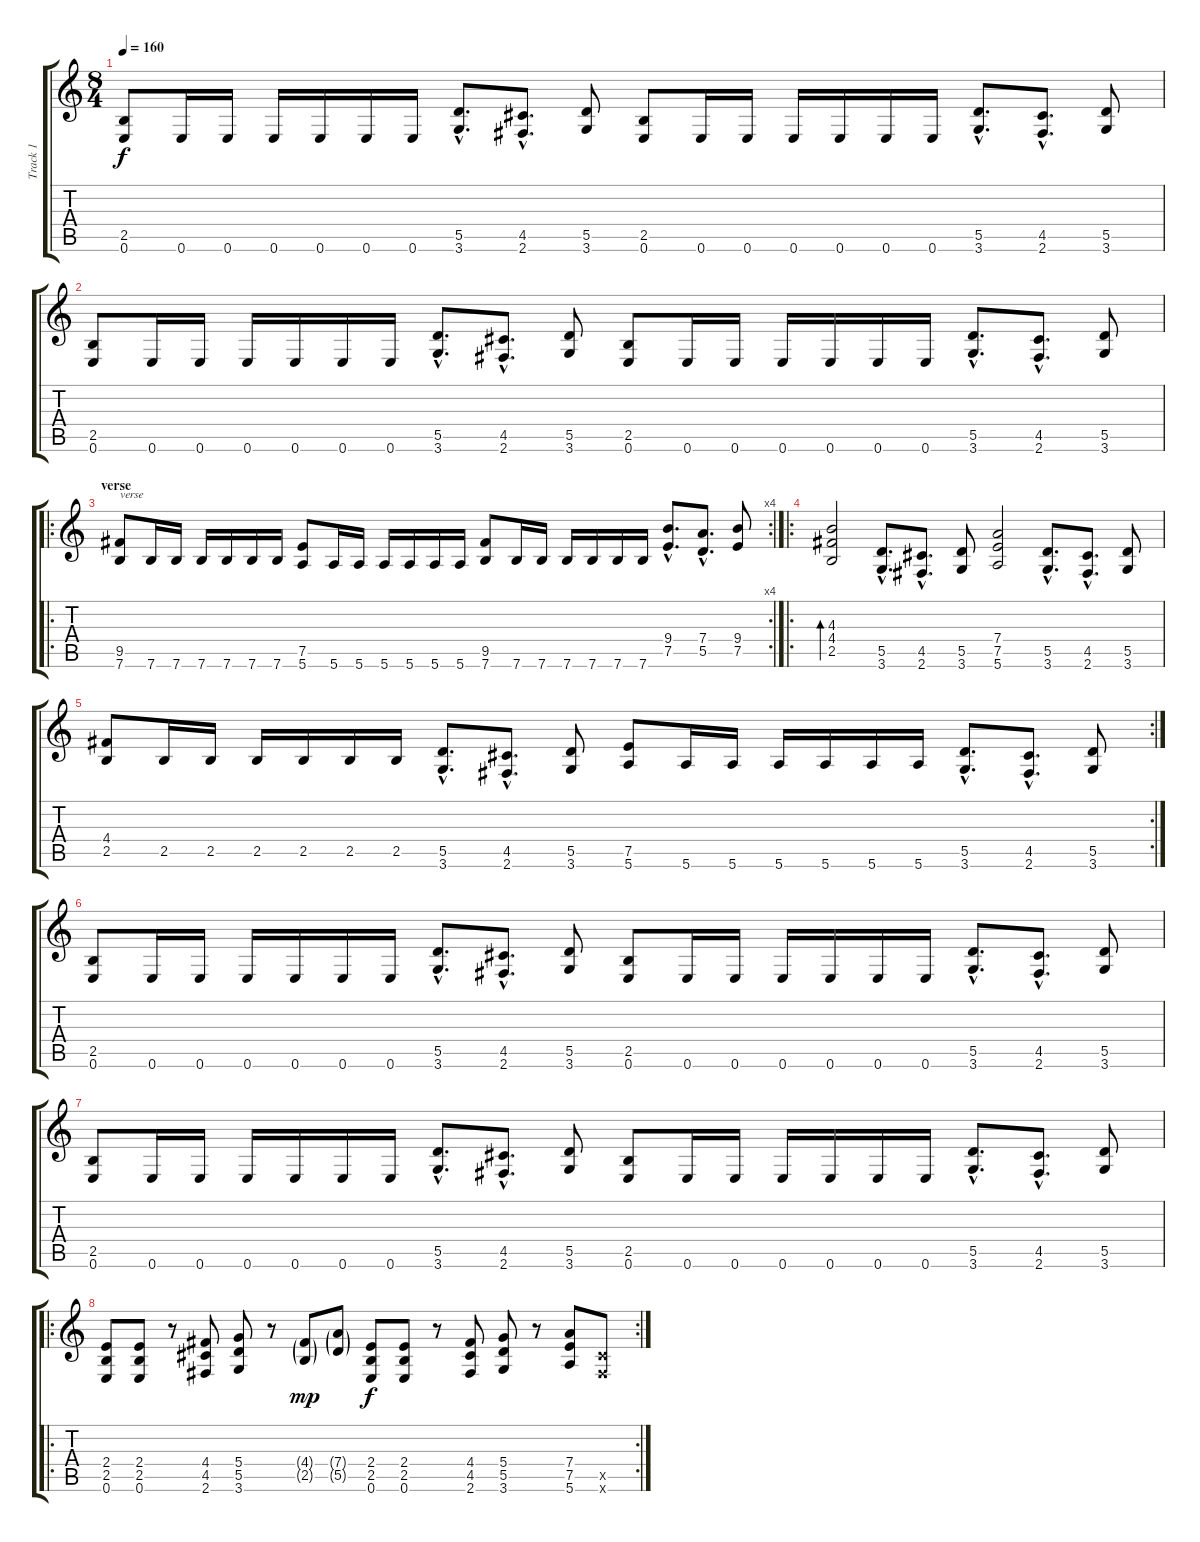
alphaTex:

\track ("Track 1" "Track 1") {instrument distortionguitar}
\staff {score tabs}
\tuning (E4 B3 G3 D3 A2 E2) {hide}
\ts (8 4)
\tempo 160
\clef g2
\ks c
(2.5 0.6).8{dy f} 0.6.16 0.6.16 0.6.16 0.6.16 0.6.16 0.6.16 (5.5{hac} 3.6{hac}).8{d} (4.5{hac} 2.6{hac}).8{d} (5.5 3.6).8 (2.5 0.6).8 0.6.16 0.6.16 0.6.16 0.6.16 0.6.16 0.6.16 (5.5{hac} 3.6{hac}).8{d} (4.5{hac} 2.6{hac}).8{d} (5.5 3.6).8 |
(2.5 0.6).8 0.6.16 0.6.16 0.6.16 0.6.16 0.6.16 0.6.16 (5.5{hac} 3.6{hac}).8{d} (4.5{hac} 2.6{hac}).8{d} (5.5 3.6).8 (2.5 0.6).8 0.6.16 0.6.16 0.6.16 0.6.16 0.6.16 0.6.16 (5.5{hac} 3.6{hac}).8{d} (4.5{hac} 2.6{hac}).8{d} (5.5 3.6).8 |
\ro
\rc 4
\section ("" "verse")
(9.5 7.6).8{txt "verse"} 7.6.16 7.6.16 7.6.16 7.6.16 7.6.16 7.6.16 (7.5 5.6).8 5.6.16 5.6.16 5.6.16 5.6.16 5.6.16 5.6.16 (9.5 7.6).8 7.6.16 7.6.16 7.6.16 7.6.16 7.6.16 7.6.16 (9.4{hac} 7.5{hac}).8{d} (7.4{hac} 5.5{hac}).8{d} (9.4 7.5).8 |
\ro
(4.3 4.4 2.5).2{bd 60} (5.5{hac} 3.6{hac}).8{d} (4.5{hac} 2.6{hac}).8{d} (5.5 3.6).8 (7.4 7.5 5.6).2 (5.5{hac} 3.6{hac}).8{d} (4.5{hac} 2.6{hac}).8{d} (5.5 3.6).8 |
\rc 2
(4.4 2.5).8 2.5.16 2.5.16 2.5.16 2.5.16 2.5.16 2.5.16 (5.5{hac} 3.6{hac}).8{d} (4.5{hac} 2.6{hac}).8{d} (5.5 3.6).8 (7.5 5.6).8 5.6.16 5.6.16 5.6.16 5.6.16 5.6.16 5.6.16 (5.5{hac} 3.6{hac}).8{d} (4.5{hac} 2.6{hac}).8{d} (5.5 3.6).8 |
(2.5 0.6).8 0.6.16 0.6.16 0.6.16 0.6.16 0.6.16 0.6.16 (5.5{hac} 3.6{hac}).8{d} (4.5{hac} 2.6{hac}).8{d} (5.5 3.6).8 (2.5 0.6).8 0.6.16 0.6.16 0.6.16 0.6.16 0.6.16 0.6.16 (5.5{hac} 3.6{hac}).8{d} (4.5{hac} 2.6{hac}).8{d} (5.5 3.6).8 |
(2.5 0.6).8 0.6.16 0.6.16 0.6.16 0.6.16 0.6.16 0.6.16 (5.5{hac} 3.6{hac}).8{d} (4.5{hac} 2.6{hac}).8{d} (5.5 3.6).8 (2.5 0.6).8 0.6.16 0.6.16 0.6.16 0.6.16 0.6.16 0.6.16 (5.5{hac} 3.6{hac}).8{d} (4.5{hac} 2.6{hac}).8{d} (5.5 3.6).8 |
\ro
\rc 2
(2.4 2.5 0.6).8 (2.4 2.5 0.6).8 r.8 (4.4 4.5 2.6).8 (5.4 5.5 3.6).8 r.8 (4.4{g} 2.5{g}).8{dy mp} (7.4{g} 5.5{g}).8 (2.4 2.5 0.6).8{dy f} (2.4 2.5 0.6).8 r.8 (4.4 4.5 2.6).8 (5.4 5.5 3.6).8 r.8 (7.4 7.5 5.6).8 (4.5{x} 2.6{x}).8
